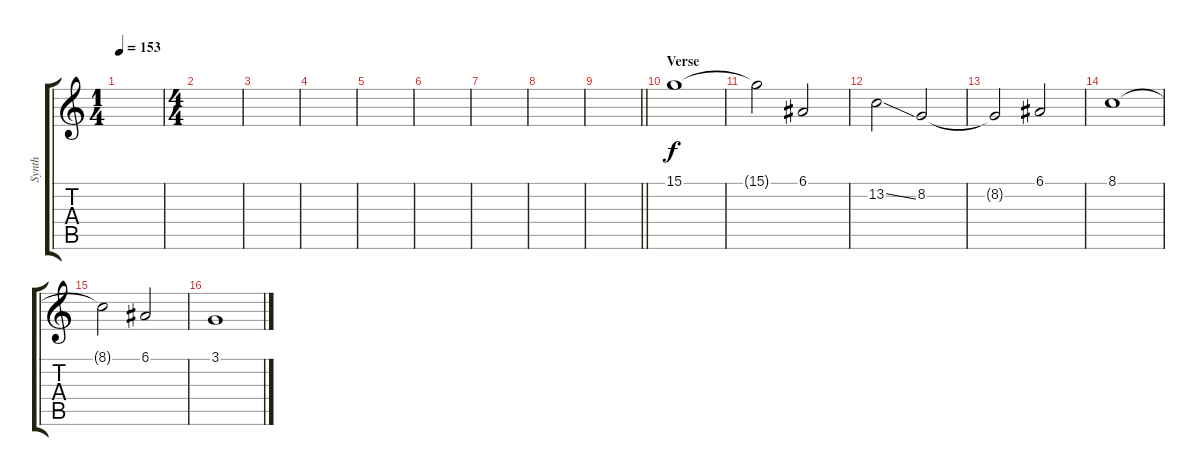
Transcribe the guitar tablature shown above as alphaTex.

\track ("Synth" "Synth") {instrument lead4chiff}
\staff {score tabs}
\tuning (E4 B3 G3 D3 A2 E2) {hide}
\ts (1 4)
\tempo 153
\clef g2
\ks c
|
\ts (4 4)
|
|
|
|
|
|
|
\barLineRight lightlight
|
\section ("" "Verse")
15.1.1 |
15.1{t}.2 6.1.2 |
13.2{be (hold 0 0 60 0) ss}.2 8.2.2 |
8.2{t}.2 6.1.2 |
8.1.1 |
8.1{t}.2 6.1.2 |
3.1.1
